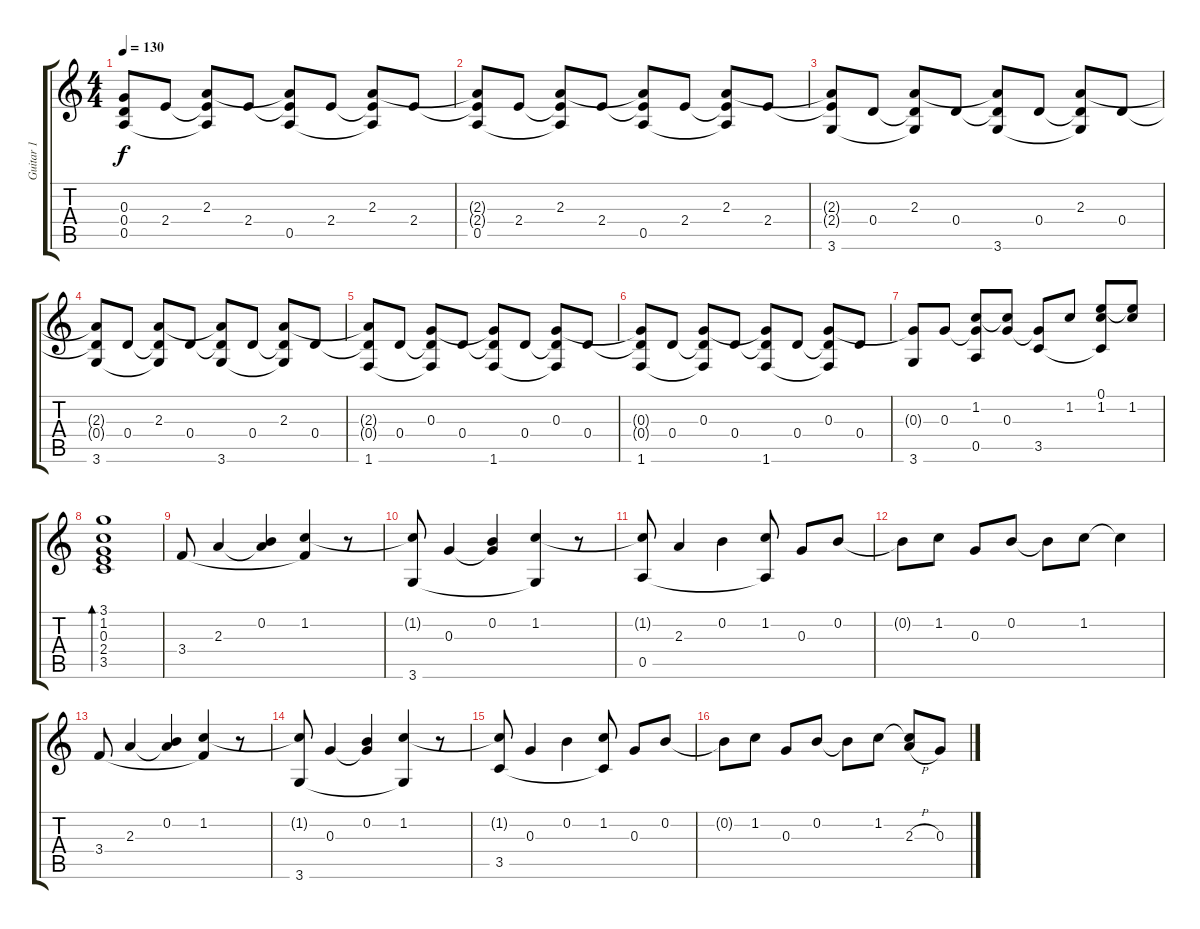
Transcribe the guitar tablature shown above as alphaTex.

\track ("Guitar 1" "Guitar 1") {instrument acousticguitarsteel}
\staff {score tabs}
\tuning (E4 B3 G3 D3 A2 E2) {hide}
\ts (4 4)
\tempo 130
\clef g2
\ks c
(0.3{t} 0.4{t} 0.5).8{dy f} 2.4.8 (2.3 2.4{t} 0.5{t}).8 2.4.8 (2.3{t} 2.4{t} 0.5).8 2.4.8 (2.3 2.4{t} 0.5{t}).8 2.4.8 |
(2.3{t} 2.4{t} 0.5).8 2.4.8 (2.3 2.4{t} 0.5{t}).8 2.4.8 (2.3{t} 2.4{t} 0.5).8 2.4.8 (2.3 2.4{t} 0.5{t}).8 2.4.8 |
(2.3{t} 2.4{t} 3.6).8 0.4.8 (2.3 0.4{t} 3.6{t}).8 0.4.8 (2.3{t} 0.4{t} 3.6).8 0.4.8 (2.3 0.4{t} 3.6{t}).8 0.4.8 |
(2.3{t} 0.4{t} 3.6).8 0.4.8 (2.3 0.4{t} 3.6{t}).8 0.4.8 (2.3{t} 0.4{t} 3.6).8 0.4.8 (2.3 0.4{t} 3.6{t}).8 0.4.8 |
(2.3{t} 0.4{t} 1.6).8 0.4.8 (0.3 0.4{t} 1.6{t}).8 0.4.8 (0.3{t} 0.4{t} 1.6).8 0.4.8 (0.3 0.4{t} 1.6{t}).8 0.4.8 |
(0.3{t} 0.4{t} 1.6).8 0.4.8 (0.3 0.4{t} 1.6{t}).8 0.4.8 (0.3{t} 0.4{t} 1.6).8 0.4.8 (0.3 0.4{t} 1.6{t}).8 0.4.8 |
(0.3{t} 3.6).8 0.3.8 (1.2 0.3{t} 0.5).8 (1.2{t} 0.3).8 (0.3{t} 3.5).8 1.2.8 (0.1 1.2 3.5{t}).8 (0.1{t} 1.2).8 |
(3.1 1.2 0.3 2.4 3.5).1{bd 240 instrument acousticguitarsteel} |
3.4.8 2.3.4 (0.2 2.3{t}).4 (1.2 3.4{t}).4 r.8 |
(1.2{t} 3.6).8 0.3.4 (0.2 0.3{t}).4 (1.2 3.6{t}).4 r.8 |
(1.2{t} 0.5).8 2.3.4 0.2.4 (1.2 0.5{t}).8 0.3.8 0.2.8 |
0.2{t}.8 1.2.8 0.3.8 0.2.8 0.2{t}.8 1.2.8 1.2{t}.4 |
3.4.8 2.3.4 (0.2 2.3{t}).4 (1.2 3.4{t}).4 r.8 |
(1.2{t} 3.6).8 0.3.4 (0.2 0.3{t}).4 (1.2 3.6{t}).4 r.8 |
(1.2{t} 3.5).8 0.3.4 0.2.4 (1.2 3.5{t}).8 0.3.8 0.2.8 |
0.2{t}.8 1.2.8 0.3.8 0.2.8 0.2{t}.8 1.2.8 (1.2{t} 2.3{h}).8 0.3.8
